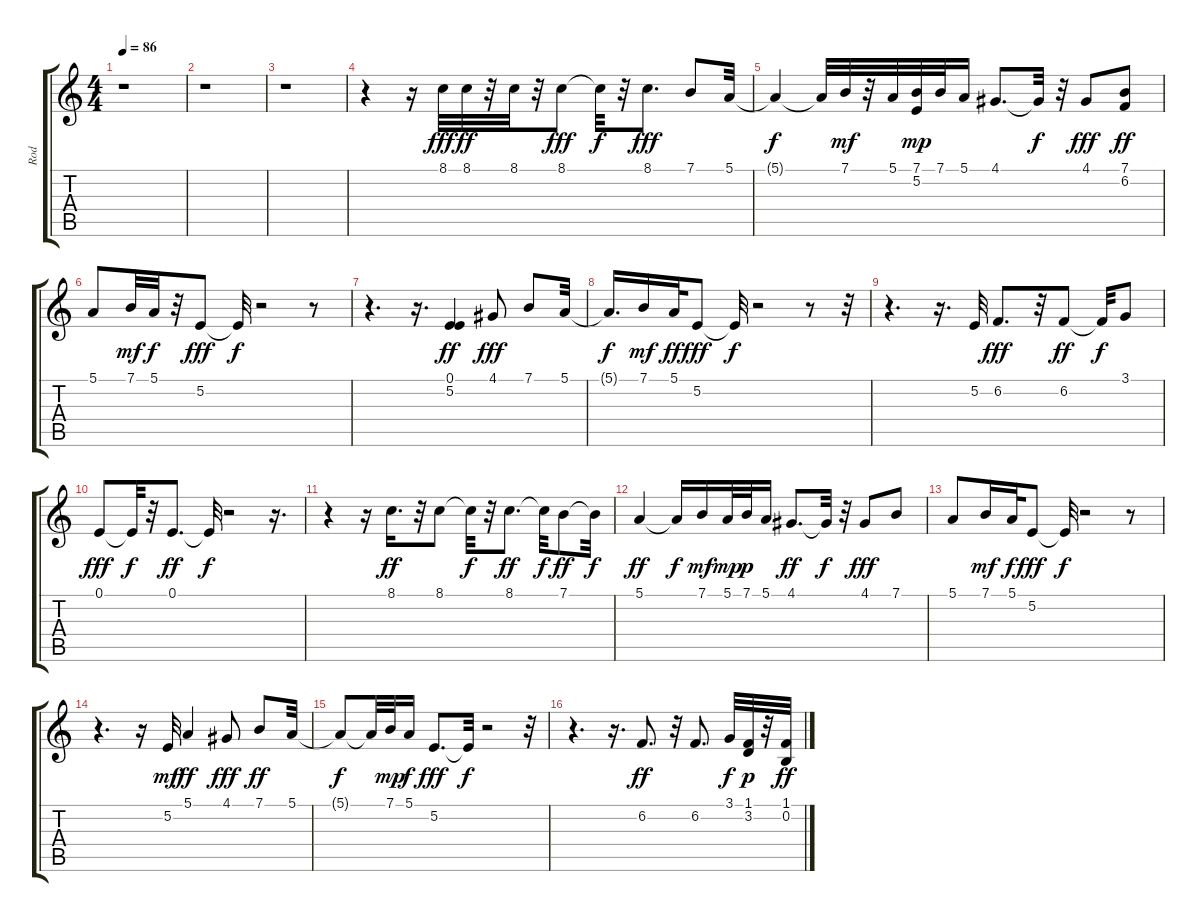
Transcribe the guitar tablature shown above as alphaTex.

\track ("Rod" "Rod") {instrument lead3calliope}
\staff {score tabs}
\tuning (E4 B3 G3 D3 A2 E2) {hide}
\ts (4 4)
\tempo 86
\clef g2
\ks c
r.1{dy f} |
r.1 |
r.1 |
r.4 r.16 8.1.32{dy fff} 8.1.32{dy ff} r.32 8.1.32 r.32 8.1.8{dy fff} 8.1{t}.32{dy f} r.32 8.1.8{d dy fff} 7.1.8 5.1.32 |
5.1{t}.4{dy f} 5.1{t}.32 7.1.32{dy mf} r.32 5.1.32 (7.1 5.2).32{dy mp} 7.1.32 5.1.16 4.1.8{d} 4.1{t}.32{dy f} r.32 4.1.8{dy fff} (7.1 6.2).8{dy ff} |
5.1.8 7.1.32{dy mf} 5.1.32{dy f} r.32 5.2.8{dy fff} 5.2{t}.32{dy f} r.2 r.8 |
r.4{d} r.16{d} (0.1 5.2).4{dy ff} 4.1.8{dy fff} 7.1.8 5.1.32 |
5.1{t}.16{d dy f} 7.1.16{dy mf} 5.1.32{dy ff} 5.2.8{dy fff} 5.2{t}.32{dy f} r.2 r.8 r.32 |
r.4{d} r.16{d} 5.2.32 6.2.8{d dy fff} r.32 6.2.8{dy ff} 6.2{t}.32{dy f} 3.1.8 |
0.1.8{dy fff} 0.1{t}.32{dy f} r.32 0.1.8{d dy ff} 0.1{t}.32{dy f} r.2 r.16{d} |
r.4 r.16 8.1.16{d dy ff} r.32 8.1.8 8.1{t}.32{dy f} r.32 8.1.8{d dy ff} 8.1{t}.32{dy f} 7.1.8{dy ff} 7.1{t}.32{dy f} |
5.1.4{dy ff} 5.1{t}.16{dy f} 7.1.16{dy mf} 5.1.32{dy mp} 7.1.32{dy p} 5.1.16 4.1.8{d dy ff} 4.1{t}.32{dy f} r.32 4.1.8{dy fff} 7.1.8 |
5.1.8 7.1.16{dy mf} 5.1.32{dy f} 5.2.8{dy fff} 5.2{t}.32{dy f} r.2 r.8 |
r.4{d} r.16 5.2.32{dy mf} 5.1.4{dy ff} 4.1.8{dy fff} 7.1.8{dy ff} 5.1.32 |
5.1{t}.8{dy f} 5.1{t}.32 7.1.32{dy mp} 5.1.16{dy f} 5.2.8{d dy fff} 5.2{t}.32{dy f} r.2 r.32 |
r.4{d} r.16{d} 6.2.8{d dy ff} r.32 6.2.8{d} 3.1.32{dy f} (1.1 3.2).32{dy p} r.32 (1.1 0.2).32{dy ff}
